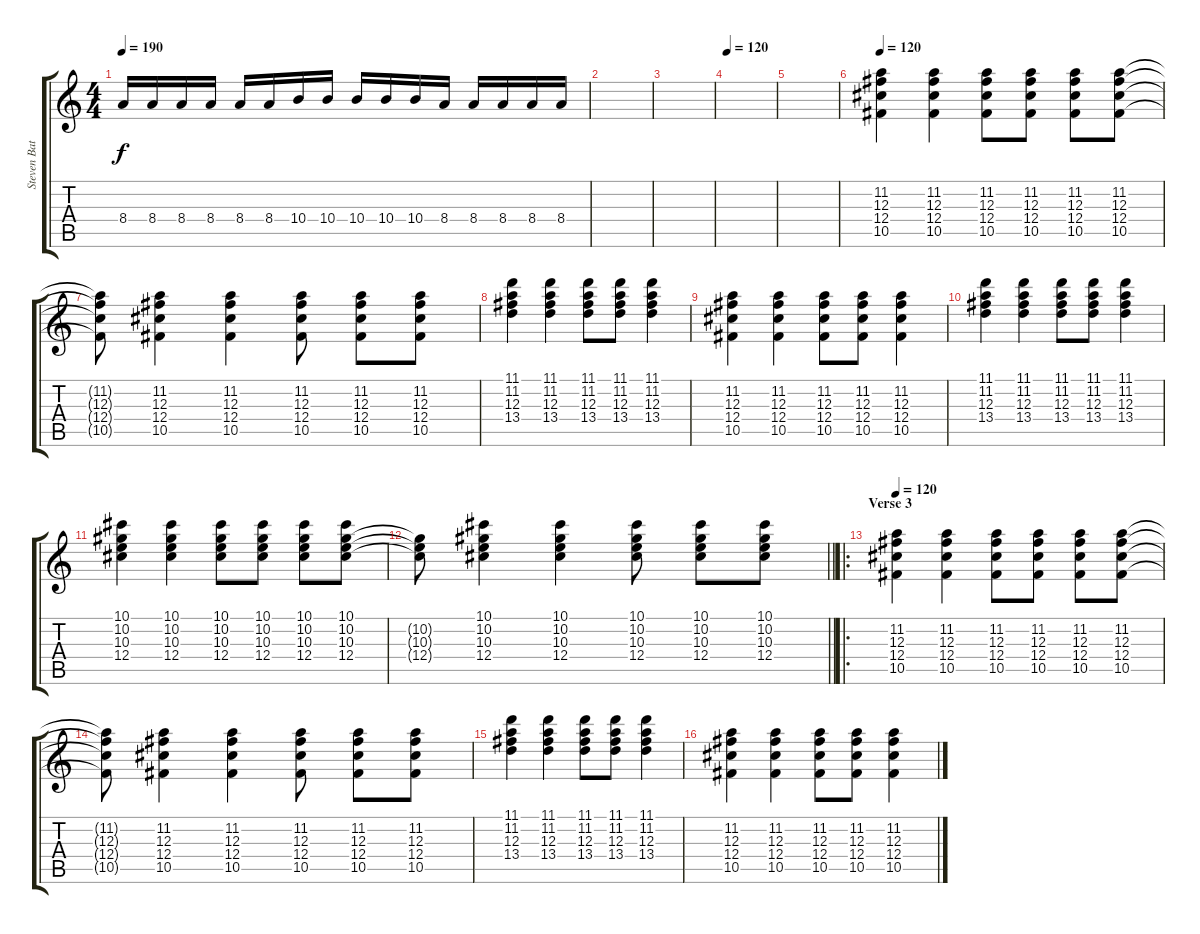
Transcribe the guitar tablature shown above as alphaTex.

\track ("Steven Battelle" "Steven Bat") {instrument distortionguitar}
\staff {score tabs}
\tuning (Eb4 Bb3 Gb3 Db3 Ab2 Eb2) {hide}
\ts (4 4)
\tempo 190
\clef g2
\ks c
8.4.16{dy f} 8.4.16 8.4.16 8.4.16 8.4.16 8.4.16 10.4.16 10.4.16 10.4.16 10.4.16 10.4.16 8.4.16 8.4.16 8.4.16 8.4.16 8.4.16 |
|
|
\tempo 120
|
|
\tempo 120
(11.2 12.3 12.4 10.5).4{instrument acousticguitarsteel} (11.2 12.3 12.4 10.5).4 (11.2 12.3 12.4 10.5).8 (11.2 12.3 12.4 10.5).8 (11.2 12.3 12.4 10.5).8 (11.2 12.3 12.4 10.5).8 |
(11.2{t} 12.3{t} 12.4{t} 10.5{t}).8 (11.2 12.3 12.4 10.5).4 (11.2 12.3 12.4 10.5).4 (11.2 12.3 12.4 10.5).8 (11.2 12.3 12.4 10.5).8 (11.2 12.3 12.4 10.5).8 |
(11.1 11.2 12.3 13.4).4 (11.1 11.2 12.3 13.4).4 (11.1 11.2 12.3 13.4).8 (11.1 11.2 12.3 13.4).8 (11.1 11.2 12.3 13.4).4 |
(11.2 12.3 12.4 10.5).4 (11.2 12.3 12.4 10.5).4 (11.2 12.3 12.4 10.5).8 (11.2 12.3 12.4 10.5).8 (11.2 12.3 12.4 10.5).4 |
(11.1 11.2 12.3 13.4).4 (11.1 11.2 12.3 13.4).4 (11.1 11.2 12.3 13.4).8 (11.1 11.2 12.3 13.4).8 (11.1 11.2 12.3 13.4).4 |
(10.1 10.2 10.3 12.4).4 (10.1 10.2 10.3 12.4).4 (10.1 10.2 10.3 12.4).8 (10.1 10.2 10.3 12.4).8 (10.1 10.2 10.3 12.4).8 (10.1 10.2 10.3 12.4).8 |
\barLineRight lightlight
(10.2{t} 10.3{t} 12.4{t}).8 (10.1 10.2 10.3 12.4).4 (10.1 10.2 10.3 12.4).4 (10.1 10.2 10.3 12.4).8 (10.1 10.2 10.3 12.4).8 (10.1 10.2 10.3 12.4).8 |
\ro
\section ("" "Verse 3")
\tempo 120
(11.2 12.3 12.4 10.5).4{instrument acousticguitarsteel} (11.2 12.3 12.4 10.5).4 (11.2 12.3 12.4 10.5).8 (11.2 12.3 12.4 10.5).8 (11.2 12.3 12.4 10.5).8 (11.2 12.3 12.4 10.5).8 |
(11.2{t} 12.3{t} 12.4{t} 10.5{t}).8 (11.2 12.3 12.4 10.5).4 (11.2 12.3 12.4 10.5).4 (11.2 12.3 12.4 10.5).8 (11.2 12.3 12.4 10.5).8 (11.2 12.3 12.4 10.5).8 |
(11.1 11.2 12.3 13.4).4 (11.1 11.2 12.3 13.4).4 (11.1 11.2 12.3 13.4).8 (11.1 11.2 12.3 13.4).8 (11.1 11.2 12.3 13.4).4 |
(11.2 12.3 12.4 10.5).4 (11.2 12.3 12.4 10.5).4 (11.2 12.3 12.4 10.5).8 (11.2 12.3 12.4 10.5).8 (11.2 12.3 12.4 10.5).4
